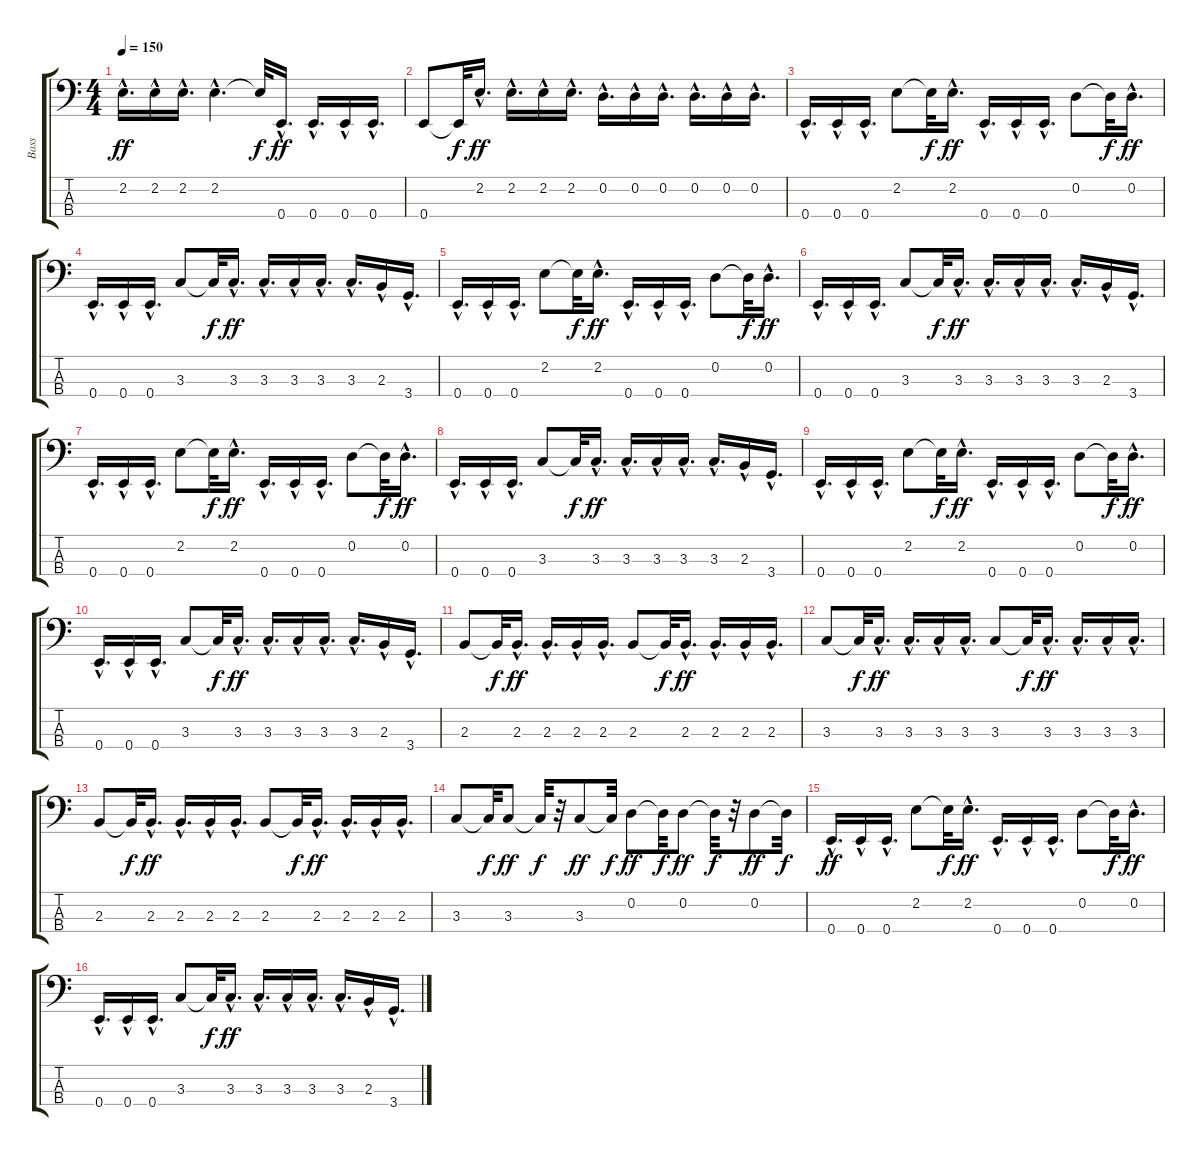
\track ("Bass" "Bass") {instrument electricbassfinger}
\staff {score tabs}
\tuning (G2 D2 A1 E1) {hide}
\ts (4 4)
\tempo 150
\clef f4
\ks c
2.2{hac}.16{d dy ff} 2.2{hac}.16 2.2{hac}.16{d} 2.2{hac}.4{d} 2.2{t}.32{dy f} 0.4{hac}.16{d dy ff} 0.4{hac}.16{d} 0.4{hac}.16 0.4{hac}.16{d} |
0.4.8 0.4{t}.32{dy f} 2.2{hac}.16{d dy ff} 2.2{hac}.16{d} 2.2{hac}.16 2.2{hac}.16{d} 0.2{hac}.16{d} 0.2{hac}.16 0.2{hac}.16{d} 0.2{hac}.16{d} 0.2{hac}.16 0.2{hac}.16{d} |
0.4{hac}.16{d} 0.4{hac}.16 0.4{hac}.16{d} 2.2.8 2.2{t}.32{dy f} 2.2{hac}.16{d dy ff} 0.4{hac}.16{d} 0.4{hac}.16 0.4{hac}.16{d} 0.2.8 0.2{t}.32{dy f} 0.2{hac}.16{d dy ff} |
0.4{hac}.16{d} 0.4{hac}.16 0.4{hac}.16{d} 3.3.8 3.3{t}.32{dy f} 3.3{hac}.16{d dy ff} 3.3{hac}.16{d} 3.3{hac}.16 3.3{hac}.16{d} 3.3{hac}.16{d} 2.3{hac}.16 3.4{hac}.16{d} |
0.4{hac}.16{d} 0.4{hac}.16 0.4{hac}.16{d} 2.2.8 2.2{t}.32{dy f} 2.2{hac}.16{d dy ff} 0.4{hac}.16{d} 0.4{hac}.16 0.4{hac}.16{d} 0.2.8 0.2{t}.32{dy f} 0.2{hac}.16{d dy ff} |
0.4{hac}.16{d} 0.4{hac}.16 0.4{hac}.16{d} 3.3.8 3.3{t}.32{dy f} 3.3{hac}.16{d dy ff} 3.3{hac}.16{d} 3.3{hac}.16 3.3{hac}.16{d} 3.3{hac}.16{d} 2.3{hac}.16 3.4{hac}.16{d} |
0.4{hac}.16{d} 0.4{hac}.16 0.4{hac}.16{d} 2.2.8 2.2{t}.32{dy f} 2.2{hac}.16{d dy ff} 0.4{hac}.16{d} 0.4{hac}.16 0.4{hac}.16{d} 0.2.8 0.2{t}.32{dy f} 0.2{hac}.16{d dy ff} |
0.4{hac}.16{d} 0.4{hac}.16 0.4{hac}.16{d} 3.3.8 3.3{t}.32{dy f} 3.3{hac}.16{d dy ff} 3.3{hac}.16{d} 3.3{hac}.16 3.3{hac}.16{d} 3.3{hac}.16{d} 2.3{hac}.16 3.4{hac}.16{d} |
0.4{hac}.16{d} 0.4{hac}.16 0.4{hac}.16{d} 2.2.8 2.2{t}.32{dy f} 2.2{hac}.16{d dy ff} 0.4{hac}.16{d} 0.4{hac}.16 0.4{hac}.16{d} 0.2.8 0.2{t}.32{dy f} 0.2{hac}.16{d dy ff} |
0.4{hac}.16{d} 0.4{hac}.16 0.4{hac}.16{d} 3.3.8 3.3{t}.32{dy f} 3.3{hac}.16{d dy ff} 3.3{hac}.16{d} 3.3{hac}.16 3.3{hac}.16{d} 3.3{hac}.16{d} 2.3{hac}.16 3.4{hac}.16{d} |
2.3.8 2.3{t}.32{dy f} 2.3{hac}.16{d dy ff} 2.3{hac}.16{d} 2.3{hac}.16 2.3{hac}.16{d} 2.3.8 2.3{t}.32{dy f} 2.3{hac}.16{d dy ff} 2.3{hac}.16{d} 2.3{hac}.16 2.3{hac}.16{d} |
3.3.8 3.3{t}.32{dy f} 3.3{hac}.16{d dy ff} 3.3{hac}.16{d} 3.3{hac}.16 3.3{hac}.16{d} 3.3.8 3.3{t}.32{dy f} 3.3{hac}.16{d dy ff} 3.3{hac}.16{d} 3.3{hac}.16 3.3{hac}.16{d} |
2.3.8 2.3{t}.32{dy f} 2.3{hac}.16{d dy ff} 2.3{hac}.16{d} 2.3{hac}.16 2.3{hac}.16{d} 2.3.8 2.3{t}.32{dy f} 2.3{hac}.16{d dy ff} 2.3{hac}.16{d} 2.3{hac}.16 2.3{hac}.16{d} |
3.3.8 3.3{t}.32{dy f} 3.3.8{dy ff} 3.3{t}.32{dy f} r.32 3.3.8{dy ff} 3.3{t}.32{dy f} 0.2.8{dy ff} 0.2{t}.32{dy f} 0.2.8{dy ff} 0.2{t}.32{dy f} r.32 0.2.8{dy ff} 0.2{t}.32{dy f} |
0.4{hac}.16{d dy ff} 0.4{hac}.16 0.4{hac}.16{d} 2.2.8 2.2{t}.32{dy f} 2.2{hac}.16{d dy ff} 0.4{hac}.16{d} 0.4{hac}.16 0.4{hac}.16{d} 0.2.8 0.2{t}.32{dy f} 0.2{hac}.16{d dy ff} |
0.4{hac}.16{d} 0.4{hac}.16 0.4{hac}.16{d} 3.3.8 3.3{t}.32{dy f} 3.3{hac}.16{d dy ff} 3.3{hac}.16{d} 3.3{hac}.16 3.3{hac}.16{d} 3.3{hac}.16{d} 2.3{hac}.16 3.4{hac}.16{d}
